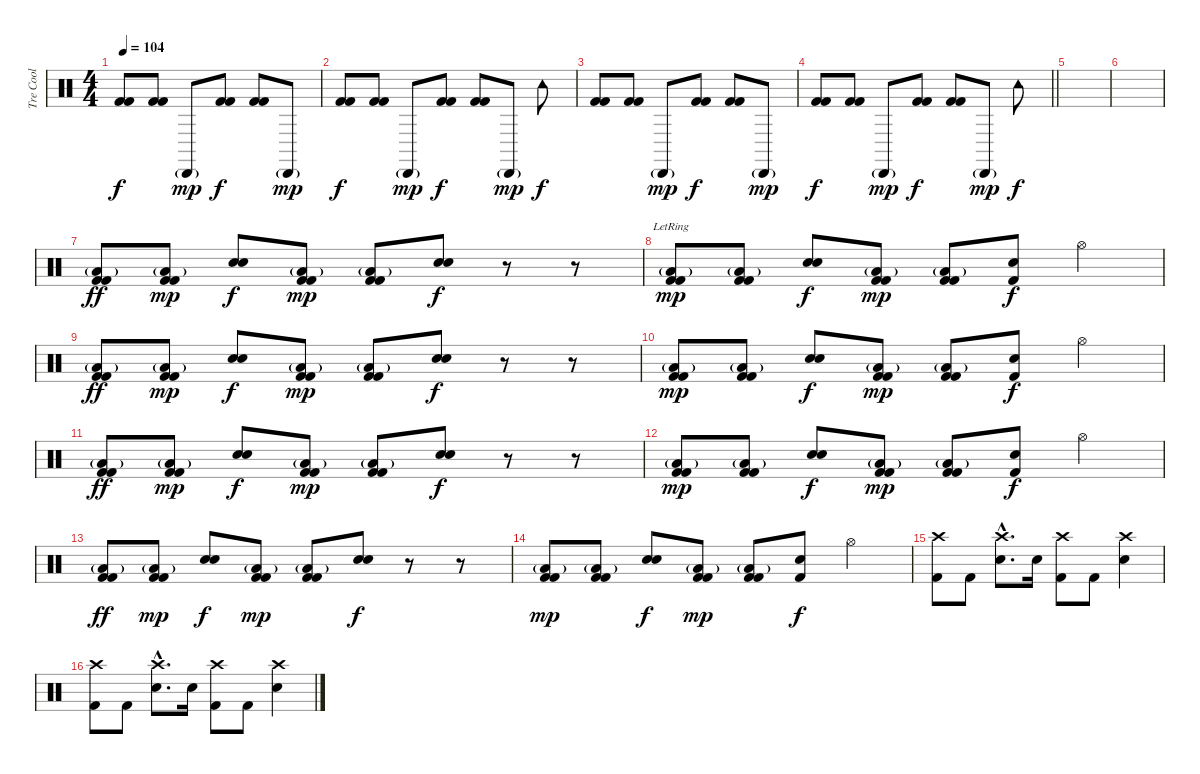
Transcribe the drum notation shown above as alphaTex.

\track ("Tre Cool" "Tre Cool") {instrument percussion}
\staff {score}
\articulation defaults
\ts (4 4)
\tempo 104
\clef neutral
\ks c
("Kick (hit) 2" "Kick (hit) 2").8{dy f} ("Kick (hit) 2" "Kick (hit) 2").8 "Cabasa (hit)"{g}.8{dy mp} ("Kick (hit) 2" "Kick (hit) 2").8{dy f} ("Kick (hit) 2" "Kick (hit) 2").8 "Cabasa (hit)"{g}.8{dy mp} |
("Kick (hit) 2" "Kick (hit) 2").8{dy f} ("Kick (hit) 2" "Kick (hit) 2").8 "Cabasa (hit)"{g}.8{dy mp} ("Kick (hit) 2" "Kick (hit) 2").8{dy f} ("Kick (hit) 2" "Kick (hit) 2").8 "Cabasa (hit)"{g}.8{dy mp} "Tambourine (hit)".8{dy f} |
("Kick (hit) 2" "Kick (hit) 2").8 ("Kick (hit) 2" "Kick (hit) 2").8 "Cabasa (hit)"{g}.8{dy mp} ("Kick (hit) 2" "Kick (hit) 2").8{dy f} ("Kick (hit) 2" "Kick (hit) 2").8 "Cabasa (hit)"{g}.8{dy mp} |
\barLineRight lightlight
("Kick (hit) 2" "Kick (hit) 2").8{dy f} ("Kick (hit) 2" "Kick (hit) 2").8 "Cabasa (hit)"{g}.8{dy mp} ("Kick (hit) 2" "Kick (hit) 2").8{dy f} ("Kick (hit) 2" "Kick (hit) 2").8 "Cabasa (hit)"{g}.8{dy mp} "Tambourine (hit)".8{dy f} |
|
|
("Low Floor Tom (hit)"{g} "Kick (hit) 2" "Kick (hit) 2").8{dy ff} ("Low Floor Tom (hit)"{g} "Kick (hit) 2" "Kick (hit) 2").8{dy mp} ("Snare (hit) 2" "Electric Snare (hit)").8{dy f} ("Low Floor Tom (hit)"{g} "Kick (hit) 2" "Kick (hit) 2").8{dy mp} ("Low Floor Tom (hit)"{g} "Kick (hit) 2" "Kick (hit) 2").8 ("Snare (hit) 2" "Electric Snare (hit)").8{dy f} r.8 r.8 |
("Low Floor Tom (hit)"{g lr} "Kick (hit) 2" "Kick (hit) 2").8{dy mp} ("Low Floor Tom (hit)"{g} "Kick (hit) 2" "Kick (hit) 2").8 ("Snare (hit) 2" "Electric Snare (hit)").8{dy f} ("Low Floor Tom (hit)"{g} "Kick (hit) 2" "Kick (hit) 2").8{dy mp} ("Low Floor Tom (hit)"{g} "Kick (hit) 2" "Kick (hit) 2").8 ("Snare (hit) 2" "Kick (hit) 2").8{dy f} "Hi-Hat (open)".4 |
("Low Floor Tom (hit)"{g} "Kick (hit) 2" "Kick (hit) 2").8{dy ff} ("Low Floor Tom (hit)"{g} "Kick (hit) 2" "Kick (hit) 2").8{dy mp} ("Snare (hit) 2" "Electric Snare (hit)").8{dy f} ("Low Floor Tom (hit)"{g} "Kick (hit) 2" "Kick (hit) 2").8{dy mp} ("Low Floor Tom (hit)"{g} "Kick (hit) 2" "Kick (hit) 2").8 ("Snare (hit) 2" "Electric Snare (hit)").8{dy f} r.8 r.8 |
("Low Floor Tom (hit)"{g} "Kick (hit) 2" "Kick (hit) 2").8{dy mp} ("Low Floor Tom (hit)"{g} "Kick (hit) 2" "Kick (hit) 2").8 ("Snare (hit) 2" "Electric Snare (hit)").8{dy f} ("Low Floor Tom (hit)"{g} "Kick (hit) 2" "Kick (hit) 2").8{dy mp} ("Low Floor Tom (hit)"{g} "Kick (hit) 2" "Kick (hit) 2").8 ("Snare (hit) 2" "Kick (hit) 2").8{dy f} "Hi-Hat (open)".4 |
("Low Floor Tom (hit)"{g} "Kick (hit) 2" "Kick (hit) 2").8{dy ff} ("Low Floor Tom (hit)"{g} "Kick (hit) 2" "Kick (hit) 2").8{dy mp} ("Snare (hit) 2" "Electric Snare (hit)").8{dy f} ("Low Floor Tom (hit)"{g} "Kick (hit) 2" "Kick (hit) 2").8{dy mp} ("Low Floor Tom (hit)"{g} "Kick (hit) 2" "Kick (hit) 2").8 ("Snare (hit) 2" "Electric Snare (hit)").8{dy f} r.8 r.8 |
("Low Floor Tom (hit)"{g} "Kick (hit) 2" "Kick (hit) 2").8{dy mp} ("Low Floor Tom (hit)"{g} "Kick (hit) 2" "Kick (hit) 2").8 ("Snare (hit) 2" "Electric Snare (hit)").8{dy f} ("Low Floor Tom (hit)"{g} "Kick (hit) 2" "Kick (hit) 2").8{dy mp} ("Low Floor Tom (hit)"{g} "Kick (hit) 2" "Kick (hit) 2").8 ("Snare (hit) 2" "Kick (hit) 2").8{dy f} "Hi-Hat (open)".4 |
("Low Floor Tom (hit)"{g} "Kick (hit) 2" "Kick (hit) 2").8{dy ff} ("Low Floor Tom (hit)"{g} "Kick (hit) 2" "Kick (hit) 2").8{dy mp} ("Snare (hit) 2" "Electric Snare (hit)").8{dy f} ("Low Floor Tom (hit)"{g} "Kick (hit) 2" "Kick (hit) 2").8{dy mp} ("Low Floor Tom (hit)"{g} "Kick (hit) 2" "Kick (hit) 2").8 ("Snare (hit) 2" "Electric Snare (hit)").8{dy f} r.8 r.8 |
("Low Floor Tom (hit)"{g} "Kick (hit) 2" "Kick (hit) 2").8{dy mp} ("Low Floor Tom (hit)"{g} "Kick (hit) 2" "Kick (hit) 2").8 ("Snare (hit) 2" "Electric Snare (hit)").8{dy f} ("Low Floor Tom (hit)"{g} "Kick (hit) 2" "Kick (hit) 2").8{dy mp} ("Low Floor Tom (hit)"{g} "Kick (hit) 2" "Kick (hit) 2").8 ("Snare (hit) 2" "Kick (hit) 2").8{dy f} "Hi-Hat (open)".4 |
("Crash high (hit)" "Kick (hit) 2").8 "Kick (hit) 2".8 ("Crash high (hit)"{hac} "Electric Snare (hit)"{hac}).8{d} "Electric Snare (hit)".16 ("Crash high (hit)" "Kick (hit) 2").8 "Kick (hit) 2".8 ("Crash high (hit)" "Electric Snare (hit)").4 |
("Crash high (hit)" "Kick (hit) 2").8 "Kick (hit) 2".8 ("Crash high (hit)"{hac} "Electric Snare (hit)"{hac}).8{d} "Electric Snare (hit)".16 ("Crash high (hit)" "Kick (hit) 2").8 "Kick (hit) 2".8 ("Crash high (hit)" "Electric Snare (hit)").4
